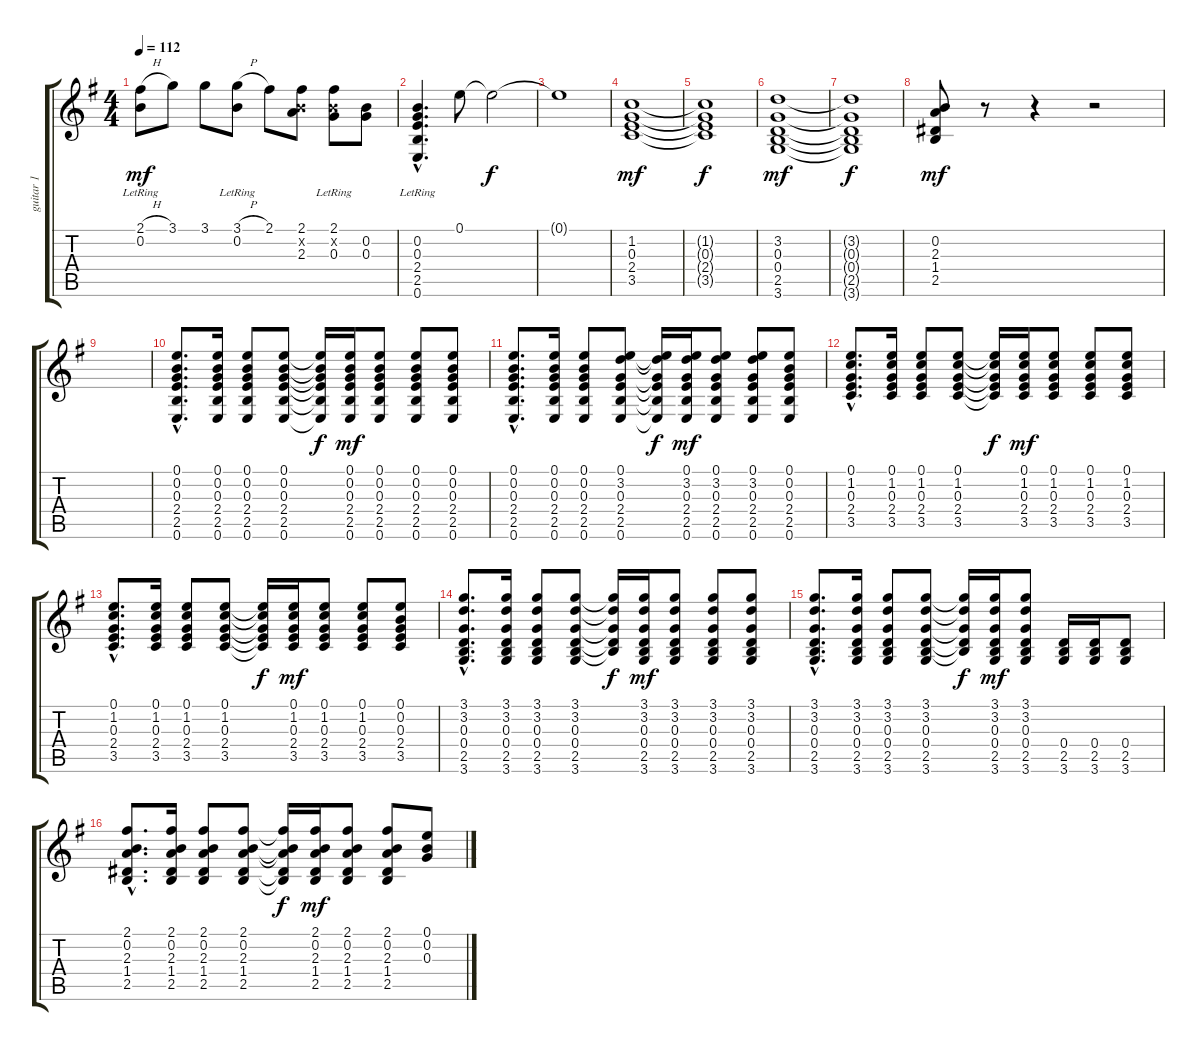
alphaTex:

\track ("guitar 1" "guitar 1") {instrument electricguitarclean}
\staff {score tabs}
\tuning (E4 B3 G3 D3 A2 E2) {hide}
\ts (4 4)
\tempo 112
\clef g2
\ks g
(2.1{h} 0.2{lr}).8{dy mf} 3.1.8 3.1.8 (3.1{h} 0.2{lr}).8 2.1.8 (2.1 0.2{x} 2.3).8 (2.1{lr} 0.2{x} 0.3).8 (0.2 0.3).8 |
(0.2{hac lr} 0.3{hac lr} 2.4{hac lr} 2.5{hac lr} 0.6{hac lr}).4{d} 0.1.8 0.1{t}.2{dy f} |
0.1{t}.1 |
(1.2 0.3 2.4 3.5).1{dy mf} |
(1.2{t} 0.3{t} 2.4{t} 3.5{t}).1{dy f} |
(3.2 0.3 0.4 2.5 3.6).1{dy mf} |
(3.2{t} 0.3{t} 0.4{t} 2.5{t} 3.6{t}).1{dy f} |
(0.2 2.3 1.4 2.5).8{dy mf} r.8 r.4 r.2 |
|
(0.1{hac} 0.2{hac} 0.3{hac} 2.4{hac} 2.5{hac} 0.6{hac}).8{d} (0.1 0.2 0.3 2.4 2.5 0.6).16 (0.1 0.2 0.3 2.4 2.5 0.6).8 (0.1 0.2 0.3 2.4 2.5 0.6).8 (0.1{t} 0.2{t} 0.3{t} 2.4{t} 2.5{t} 0.6{t}).16{dy f} (0.1 0.2 0.3 2.4 2.5 0.6).16{dy mf} (0.1 0.2 0.3 2.4 2.5 0.6).8 (0.1 0.2 0.3 2.4 2.5 0.6).8 (0.1 0.2 0.3 2.4 2.5 0.6).8 |
(0.1{hac} 0.2{hac} 0.3{hac} 2.4{hac} 2.5{hac} 0.6{hac}).8{d} (0.1 0.2 0.3 2.4 2.5 0.6).16 (0.1 0.2 0.3 2.4 2.5 0.6).8 (0.1 3.2 0.3 2.4 2.5 0.6).8 (0.1{t} 3.2{t} 0.3{t} 2.4{t} 2.5{t} 0.6{t}).16{dy f} (0.1 3.2 0.3 2.4 2.5 0.6).16{dy mf} (0.1 3.2 0.3 2.4 2.5 0.6).8 (0.1 3.2 0.3 2.4 2.5 0.6).8 (0.1 0.2 0.3 2.4 2.5 0.6).8 |
(0.1{hac} 1.2{hac} 0.3{hac} 2.4{hac} 3.5{hac}).8{d} (0.1 1.2 0.3 2.4 3.5).16 (0.1 1.2 0.3 2.4 3.5).8 (0.1 1.2 0.3 2.4 3.5).8 (0.1{t} 1.2{t} 0.3{t} 2.4{t} 3.5{t}).16{dy f} (0.1 1.2 0.3 2.4 3.5).16{dy mf} (0.1 1.2 0.3 2.4 3.5).8 (0.1 1.2 0.3 2.4 3.5).8 (0.1 1.2 0.3 2.4 3.5).8 |
(0.1{hac} 1.2{hac} 0.3{hac} 2.4{hac} 3.5{hac}).8{d} (0.1 1.2 0.3 2.4 3.5).16 (0.1 1.2 0.3 2.4 3.5).8 (0.1 1.2 0.3 2.4 3.5).8 (0.1{t} 1.2{t} 0.3{t} 2.4{t} 3.5{t}).16{dy f} (0.1 1.2 0.3 2.4 3.5).16{dy mf} (0.1 1.2 0.3 2.4 3.5).8 (0.1 1.2 0.3 2.4 3.5).8 (0.1 0.2 0.3 2.4 3.5).8 |
(3.1{hac} 3.2{hac} 0.3{hac} 0.4{hac} 2.5{hac} 3.6{hac}).8{d} (3.1 3.2 0.3 0.4 2.5 3.6).16 (3.1 3.2 0.3 0.4 2.5 3.6).8 (3.1 3.2 0.3 0.4 2.5 3.6).8 (3.1{t} 3.2{t} 0.3{t} 0.4{t} 2.5{t}).16{dy f} (3.1 3.2 0.3 0.4 2.5 3.6).16{dy mf} (3.1 3.2 0.3 0.4 2.5 3.6).8 (3.1 3.2 0.3 0.4 2.5 3.6).8 (3.1 3.2 0.3 0.4 2.5 3.6).8 |
(3.1{hac} 3.2{hac} 0.3{hac} 0.4{hac} 2.5{hac} 3.6{hac}).8{d} (3.1 3.2 0.3 0.4 2.5 3.6).16 (3.1 3.2 0.3 0.4 2.5 3.6).8 (3.1 3.2 0.3 0.4 2.5 3.6).8 (3.1{t} 3.2{t} 0.3{t} 0.4{t} 2.5{t}).16{dy f} (3.1 3.2 0.3 0.4 2.5 3.6).16{dy mf} (3.1 3.2 0.3 0.4 2.5 3.6).8 (0.4 2.5 3.6).16 (0.4 2.5 3.6).16 (0.4 2.5 3.6).8 |
(2.1{hac} 0.2{hac} 2.3{hac} 1.4{hac} 2.5{hac}).8{d} (2.1 0.2 2.3 1.4 2.5).16 (2.1 0.2 2.3 1.4 2.5).8 (2.1 0.2 2.3 1.4 2.5).8 (2.1{t} 0.2{t} 2.3{t} 1.4{t} 2.5{t}).16{dy f} (2.1 0.2 2.3 1.4 2.5).16{dy mf} (2.1 0.2 2.3 1.4 2.5).8 (2.1 0.2 2.3 1.4 2.5).8 (0.1 0.2 0.3).8
